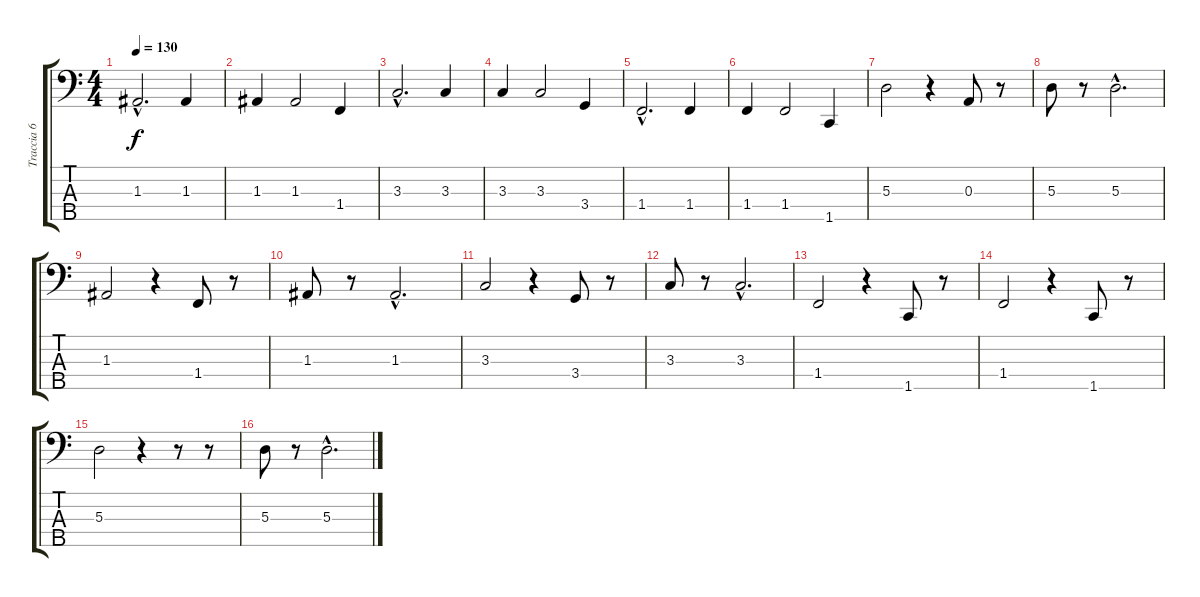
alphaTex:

\track ("Traccia 6" "Traccia 6") {instrument electricbassfinger}
\staff {score tabs}
\tuning (G2 D2 A1 E1 B0) {hide}
\ts (4 4)
\tempo 130
\clef f4
\ks c
1.3{hac}.2{d dy f} 1.3.4 |
1.3.4 1.3.2 1.4.4 |
3.3{hac}.2{d} 3.3.4 |
3.3.4 3.3.2 3.4.4 |
1.4{hac}.2{d} 1.4.4 |
1.4.4 1.4.2 1.5.4 |
5.3.2 r.4 0.3.8 r.8 |
5.3.8 r.8 5.3{hac}.2{d} |
1.3.2 r.4 1.4.8 r.8 |
1.3.8 r.8 1.3{hac}.2{d} |
3.3.2 r.4 3.4.8 r.8 |
3.3.8 r.8 3.3{hac}.2{d} |
1.4.2 r.4 1.5.8 r.8 |
1.4.2 r.4 1.5.8 r.8 |
5.3.2 r.4 r.8 r.8 |
5.3.8 r.8 5.3{hac}.2{d}
